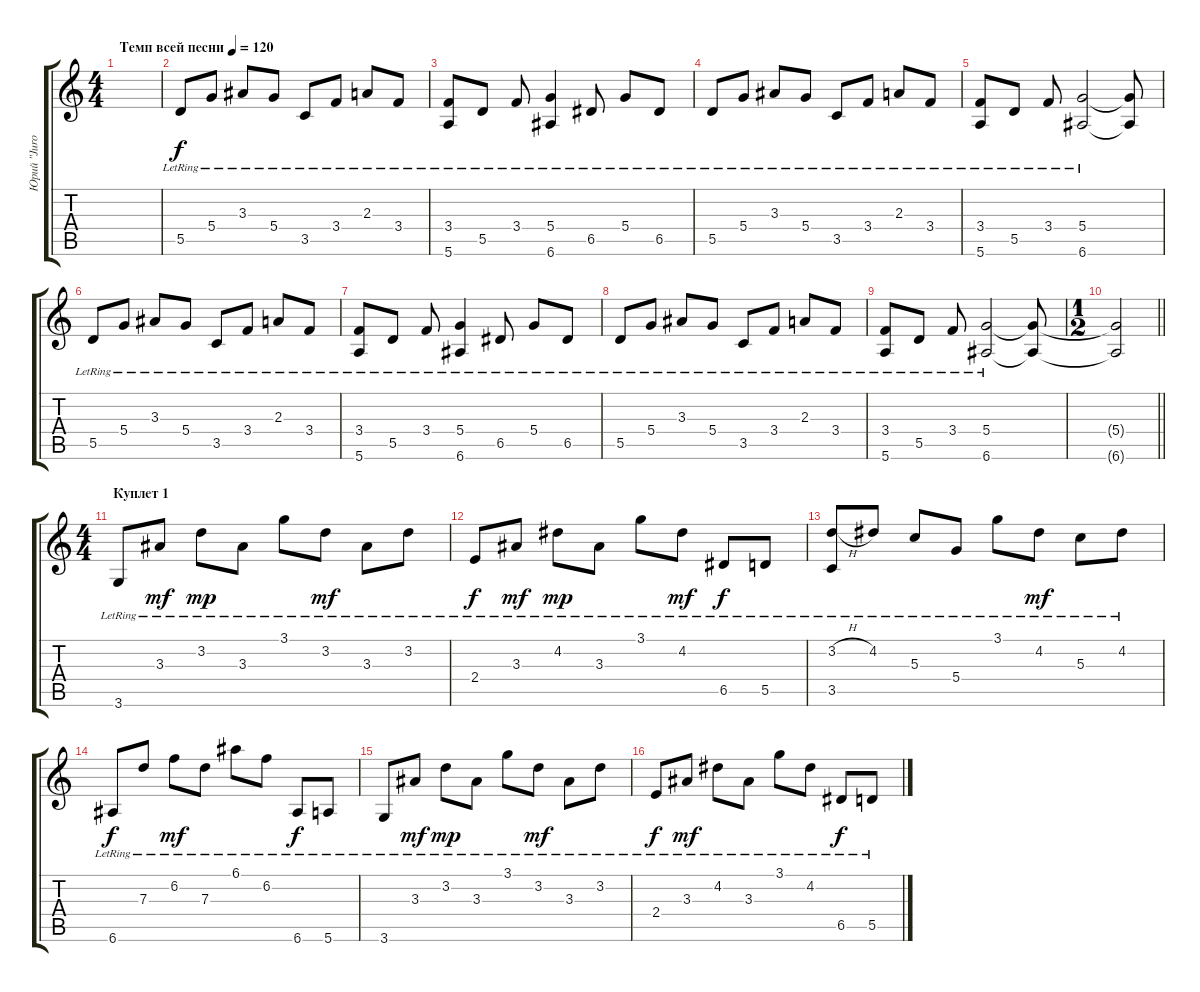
\track ("Юрий \"Juron\" Мелисов       (Гитара)" "Юрий \"Juro") {instrument acousticguitarsteel}
\staff {score tabs}
\tuning (E4 B3 G3 D3 A2 E2) {hide}
\ts (4 4)
\tempo (120 "Темп всей песни")
\clef g2
\ks c
|
5.5{lr}.8{volume 12 balance 0} 5.4{lr}.8 3.3{lr}.8 5.4{lr}.8 3.5{lr}.8{dy f} 3.4{lr}.8 2.3{lr}.8 3.4{lr}.8 |
(3.4{lr} 5.6{lr}).8 5.5{lr}.8 3.4{lr}.8 (5.4{lr} 6.6{lr}).4 6.5{lr}.8 5.4{lr}.8 6.5{lr}.8 |
5.5{lr}.8 5.4{lr}.8 3.3{lr}.8 5.4{lr}.8 3.5{lr}.8 3.4{lr}.8 2.3{lr}.8 3.4{lr}.8 |
(3.4{lr} 5.6{lr}).8 5.5{lr}.8 3.4{lr}.8 (5.4{lr} 6.6{lr}).2 (5.4{t} 6.6{t}).8 |
5.5{lr}.8 5.4{lr}.8 3.3{lr}.8 5.4{lr}.8 3.5{lr}.8 3.4{lr}.8 2.3{lr}.8 3.4{lr}.8 |
(3.4{lr} 5.6{lr}).8 5.5{lr}.8 3.4{lr}.8 (5.4{lr} 6.6{lr}).4 6.5{lr}.8 5.4{lr}.8 6.5{lr}.8 |
5.5{lr}.8 5.4{lr}.8 3.3{lr}.8 5.4{lr}.8 3.5{lr}.8 3.4{lr}.8 2.3{lr}.8 3.4{lr}.8 |
(3.4{lr} 5.6{lr}).8 5.5{lr}.8 3.4{lr}.8 (5.4{lr} 6.6{lr}).2 (5.4{t} 6.6{t}).8 |
\ts (1 2)
\barLineRight lightlight
(5.4{t} 6.6{t}).2 |
\ts (4 4)
\section ("" "Куплет 1")
3.6{lr}.8{volume 16 balance 8} 3.3{lr}.8{dy mf} 3.2{lr}.8{dy mp} 3.3{lr}.8 3.1{lr}.8 3.2{lr}.8{dy mf} 3.3{lr}.8 3.2{lr}.8 |
2.4{lr}.8{dy f} 3.3{lr}.8{dy mf} 4.2{lr}.8{dy mp} 3.3{lr}.8 3.1{lr}.8 4.2{lr}.8{dy mf} 6.5{lr}.8{dy f} 5.5{lr}.8 |
(3.2{h lr} 3.5{lr}).8 4.2{lr}.8 5.3{lr}.8 5.4{lr}.8 3.1{lr}.8 4.2{lr}.8{dy mf} 5.3{lr}.8 4.2{lr}.8 |
6.6{lr}.8{dy f} 7.3{lr}.8 6.2{lr}.8{dy mf} 7.3{lr}.8 6.1{lr}.8 6.2{lr}.8 6.6{lr}.8{dy f} 5.6{lr}.8 |
3.6{lr}.8 3.3{lr}.8{dy mf} 3.2{lr}.8{dy mp} 3.3{lr}.8 3.1{lr}.8 3.2{lr}.8{dy mf} 3.3{lr}.8 3.2{lr}.8 |
2.4{lr}.8{dy f} 3.3{lr}.8{dy mf} 4.2{lr}.8 3.3{lr}.8 3.1{lr}.8 4.2{lr}.8 6.5{lr}.8{dy f} 5.5{lr}.8
